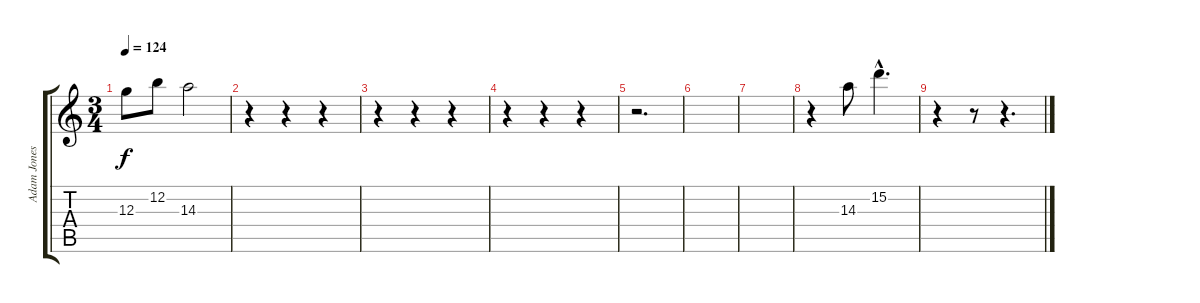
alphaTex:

\track ("Adam Jones" "Adam Jones") {instrument distortionguitar}
\staff {score tabs}
\tuning (E4 B3 G3 D3 A2 D2) {hide}
\ts (3 4)
\tempo 124
\clef g2
\ks c
12.3.8{dy f} 12.2.8 14.3.2 |
r.4 r.4 r.4 |
r.4 r.4 r.4 |
r.4 r.4 r.4 |
r.2{d} |
|
|
r.4 14.3.8 15.2{hac}.4{d} |
r.4 r.8 r.4{d}
